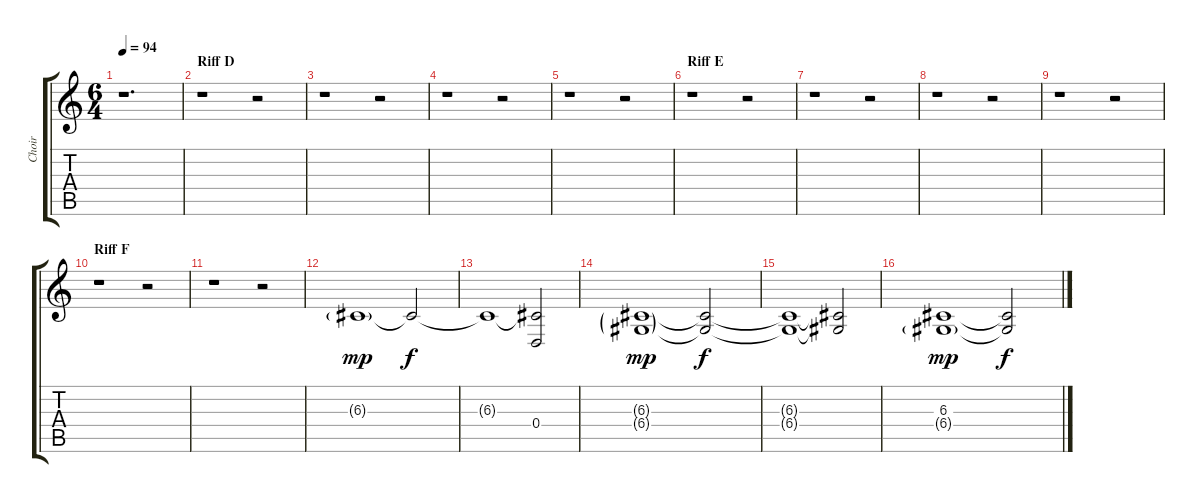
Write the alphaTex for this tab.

\track ("Choir" "Choir") {instrument choiraahs}
\staff {score tabs}
\tuning (E4 B3 G3 D3 A2 E2) {hide}
\ts (6 4)
\tempo 94
\clef g2
\ks c
r.1{d dy f} |
\section ("" "Riff D")
r.1 r.2 |
r.1 r.2 |
r.1 r.2 |
r.1 r.2 |
\section ("" "Riff E")
r.1 r.2 |
r.1 r.2 |
r.1 r.2 |
r.1 r.2 |
\section ("" "Riff F")
r.1 r.2 |
r.1 r.2 |
6.3{g}.1{dy mp} 6.3{t}.2{dy f} |
6.3{t}.1 (6.3{t} 0.4).2 |
(6.3{g} 6.4{g}).1{dy mp} (6.3{t} 6.4{t}).2{dy f} |
(6.3{t} 6.4{t}).1 (6.3{t} 6.4{t}).2 |
(6.3 6.4{g}).1{dy mp} (6.3{t} 6.4{t}).2{dy f}
